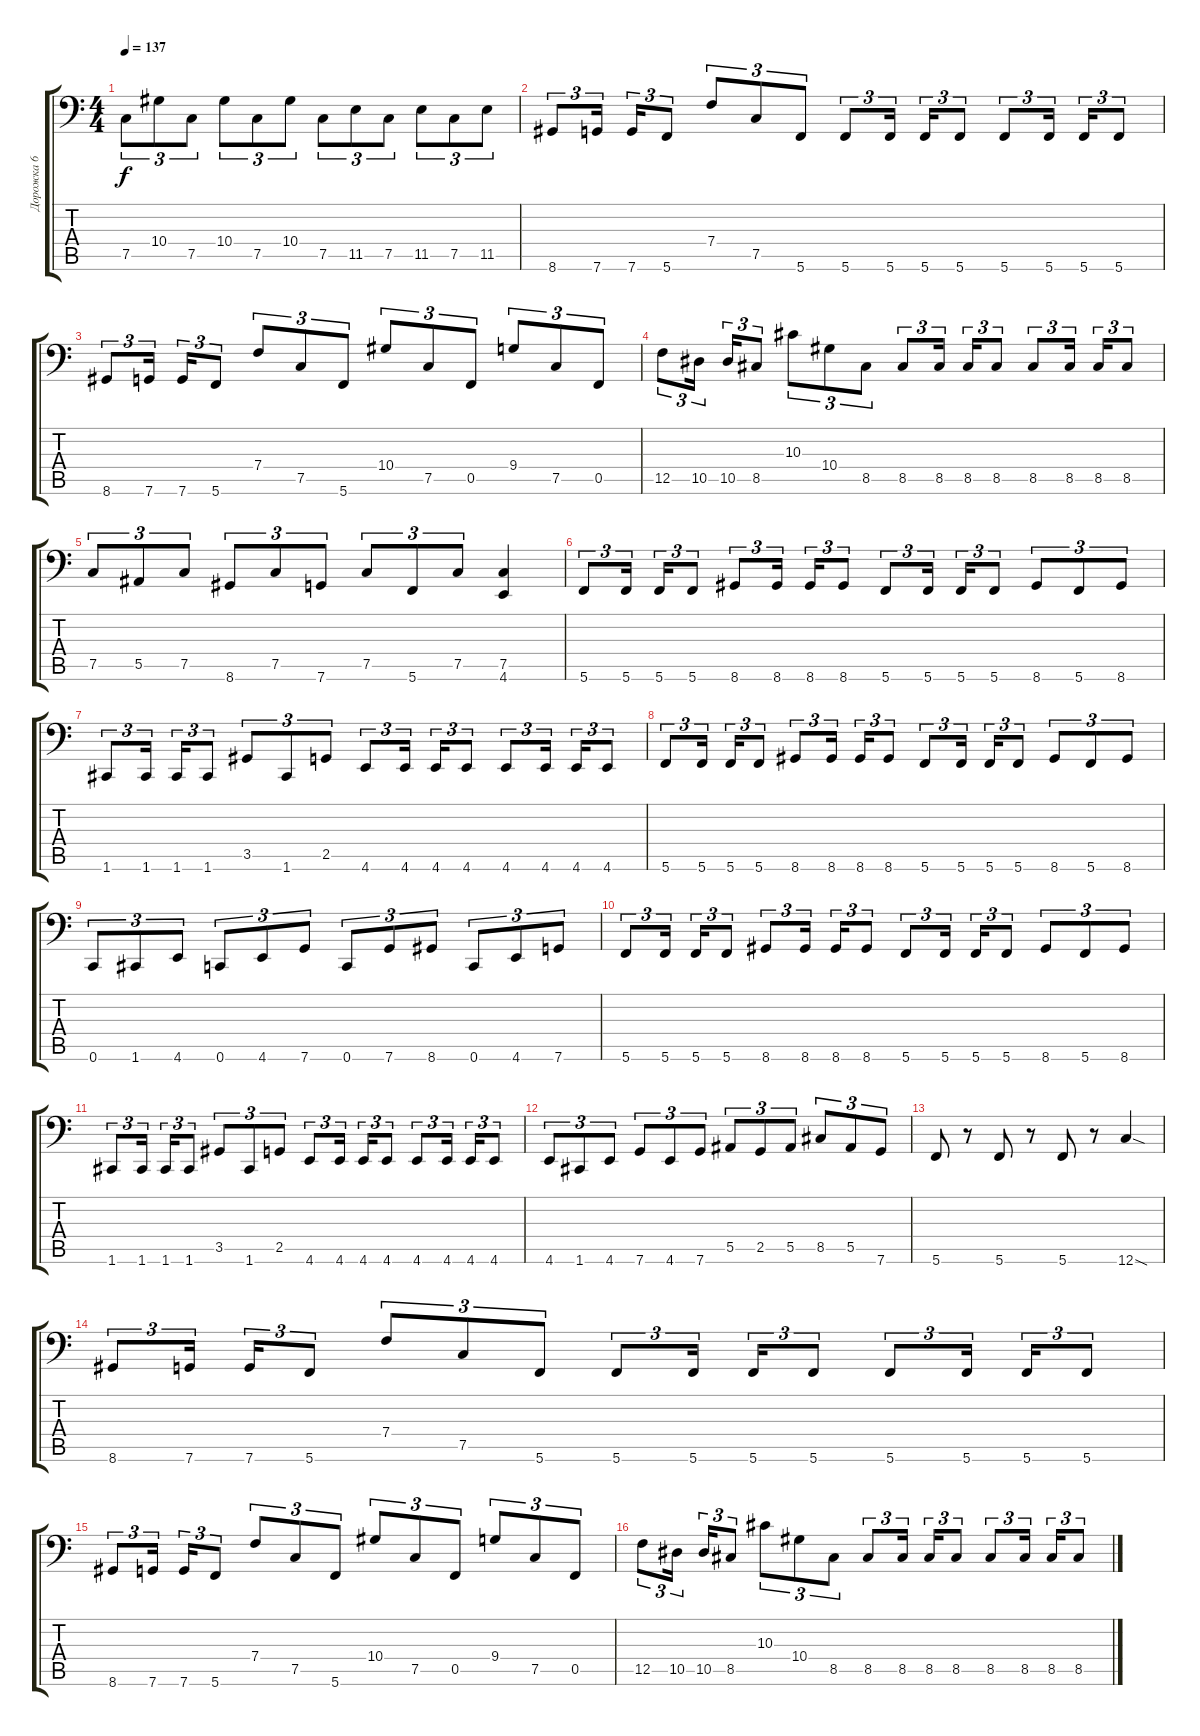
\track ("Дорожка 6" "Дорожка 6") {instrument electricbassfinger}
\staff {score tabs}
\tuning (C3 G2 Eb2 Bb1 F1 C1) {hide}
\ts (4 4)
\tempo 137
\clef f4
\ks c
7.5.8{tu (3 2) dy f} 10.4.8{tu (3 2)} 7.5.8{tu (3 2)} 10.4.8{tu (3 2)} 7.5.8{tu (3 2)} 10.4.8{tu (3 2)} 7.5.8{tu (3 2)} 11.5.8{tu (3 2)} 7.5.8{tu (3 2)} 11.5.8{tu (3 2)} 7.5.8{tu (3 2)} 11.5.8{tu (3 2)} |
8.6.8{tu (3 2)} 7.6.16{tu (3 2) beam splitsecondary} 7.6.16{tu (3 2)} 5.6.8{tu (3 2)} 7.4.8{tu (3 2)} 7.5.8{tu (3 2)} 5.6.8{tu (3 2)} 5.6.8{tu (3 2)} 5.6.16{tu (3 2) beam splitsecondary} 5.6.16{tu (3 2)} 5.6.8{tu (3 2)} 5.6.8{tu (3 2)} 5.6.16{tu (3 2) beam splitsecondary} 5.6.16{tu (3 2)} 5.6.8{tu (3 2)} |
8.6.8{tu (3 2)} 7.6.16{tu (3 2) beam splitsecondary} 7.6.16{tu (3 2)} 5.6.8{tu (3 2)} 7.4.8{tu (3 2)} 7.5.8{tu (3 2)} 5.6.8{tu (3 2)} 10.4.8{tu (3 2)} 7.5.8{tu (3 2)} 0.5.8{tu (3 2)} 9.4.8{tu (3 2)} 7.5.8{tu (3 2)} 0.5.8{tu (3 2)} |
12.5.8{tu (3 2)} 10.5.16{tu (3 2) beam splitsecondary} 10.5.16{tu (3 2)} 8.5.8{tu (3 2)} 10.3.8{tu (3 2)} 10.4.8{tu (3 2)} 8.5.8{tu (3 2)} 8.5.8{tu (3 2)} 8.5.16{tu (3 2) beam splitsecondary} 8.5.16{tu (3 2)} 8.5.8{tu (3 2)} 8.5.8{tu (3 2)} 8.5.16{tu (3 2) beam splitsecondary} 8.5.16{tu (3 2)} 8.5.8{tu (3 2)} |
7.5.8{tu (3 2)} 5.5.8{tu (3 2)} 7.5.8{tu (3 2)} 8.6.8{tu (3 2)} 7.5.8{tu (3 2)} 7.6.8{tu (3 2)} 7.5.8{tu (3 2)} 5.6.8{tu (3 2)} 7.5.8{tu (3 2)} (7.5 4.6).4 |
5.6.8{tu (3 2)} 5.6.16{tu (3 2) beam splitsecondary} 5.6.16{tu (3 2)} 5.6.8{tu (3 2)} 8.6.8{tu (3 2)} 8.6.16{tu (3 2) beam splitsecondary} 8.6.16{tu (3 2)} 8.6.8{tu (3 2)} 5.6.8{tu (3 2)} 5.6.16{tu (3 2) beam splitsecondary} 5.6.16{tu (3 2)} 5.6.8{tu (3 2)} 8.6.8{tu (3 2)} 5.6.8{tu (3 2)} 8.6.8{tu (3 2)} |
1.6.8{tu (3 2)} 1.6.16{tu (3 2) beam splitsecondary} 1.6.16{tu (3 2)} 1.6.8{tu (3 2)} 3.5.8{tu (3 2)} 1.6.8{tu (3 2)} 2.5.8{tu (3 2)} 4.6.8{tu (3 2)} 4.6.16{tu (3 2) beam splitsecondary} 4.6.16{tu (3 2)} 4.6.8{tu (3 2)} 4.6.8{tu (3 2)} 4.6.16{tu (3 2) beam splitsecondary} 4.6.16{tu (3 2)} 4.6.8{tu (3 2)} |
5.6.8{tu (3 2)} 5.6.16{tu (3 2) beam splitsecondary} 5.6.16{tu (3 2)} 5.6.8{tu (3 2)} 8.6.8{tu (3 2)} 8.6.16{tu (3 2) beam splitsecondary} 8.6.16{tu (3 2)} 8.6.8{tu (3 2)} 5.6.8{tu (3 2)} 5.6.16{tu (3 2) beam splitsecondary} 5.6.16{tu (3 2)} 5.6.8{tu (3 2)} 8.6.8{tu (3 2)} 5.6.8{tu (3 2)} 8.6.8{tu (3 2)} |
0.6.8{tu (3 2)} 1.6.8{tu (3 2)} 4.6.8{tu (3 2)} 0.6.8{tu (3 2)} 4.6.8{tu (3 2)} 7.6.8{tu (3 2)} 0.6.8{tu (3 2)} 7.6.8{tu (3 2)} 8.6.8{tu (3 2)} 0.6.8{tu (3 2)} 4.6.8{tu (3 2)} 7.6.8{tu (3 2)} |
5.6.8{tu (3 2)} 5.6.16{tu (3 2) beam splitsecondary} 5.6.16{tu (3 2)} 5.6.8{tu (3 2)} 8.6.8{tu (3 2)} 8.6.16{tu (3 2) beam splitsecondary} 8.6.16{tu (3 2)} 8.6.8{tu (3 2)} 5.6.8{tu (3 2)} 5.6.16{tu (3 2) beam splitsecondary} 5.6.16{tu (3 2)} 5.6.8{tu (3 2)} 8.6.8{tu (3 2)} 5.6.8{tu (3 2)} 8.6.8{tu (3 2)} |
1.6.8{tu (3 2)} 1.6.16{tu (3 2) beam splitsecondary} 1.6.16{tu (3 2)} 1.6.8{tu (3 2)} 3.5.8{tu (3 2)} 1.6.8{tu (3 2)} 2.5.8{tu (3 2)} 4.6.8{tu (3 2)} 4.6.16{tu (3 2) beam splitsecondary} 4.6.16{tu (3 2)} 4.6.8{tu (3 2)} 4.6.8{tu (3 2)} 4.6.16{tu (3 2) beam splitsecondary} 4.6.16{tu (3 2)} 4.6.8{tu (3 2)} |
4.6.8{tu (3 2)} 1.6.8{tu (3 2)} 4.6.8{tu (3 2)} 7.6.8{tu (3 2)} 4.6.8{tu (3 2)} 7.6.8{tu (3 2)} 5.5.8{tu (3 2)} 2.5.8{tu (3 2)} 5.5.8{tu (3 2)} 8.5.8{tu (3 2)} 5.5.8{tu (3 2)} 7.6.8{tu (3 2)} |
5.6.8 r.8 5.6.8 r.8 5.6.8 r.8 12.6{sod}.4 |
8.6.8{tu (3 2)} 7.6.16{tu (3 2) beam splitsecondary} 7.6.16{tu (3 2)} 5.6.8{tu (3 2)} 7.4.8{tu (3 2)} 7.5.8{tu (3 2)} 5.6.8{tu (3 2)} 5.6.8{tu (3 2)} 5.6.16{tu (3 2) beam splitsecondary} 5.6.16{tu (3 2)} 5.6.8{tu (3 2)} 5.6.8{tu (3 2)} 5.6.16{tu (3 2) beam splitsecondary} 5.6.16{tu (3 2)} 5.6.8{tu (3 2)} |
8.6.8{tu (3 2)} 7.6.16{tu (3 2) beam splitsecondary} 7.6.16{tu (3 2)} 5.6.8{tu (3 2)} 7.4.8{tu (3 2)} 7.5.8{tu (3 2)} 5.6.8{tu (3 2)} 10.4.8{tu (3 2)} 7.5.8{tu (3 2)} 0.5.8{tu (3 2)} 9.4.8{tu (3 2)} 7.5.8{tu (3 2)} 0.5.8{tu (3 2)} |
12.5.8{tu (3 2)} 10.5.16{tu (3 2) beam splitsecondary} 10.5.16{tu (3 2)} 8.5.8{tu (3 2)} 10.3.8{tu (3 2)} 10.4.8{tu (3 2)} 8.5.8{tu (3 2)} 8.5.8{tu (3 2)} 8.5.16{tu (3 2) beam splitsecondary} 8.5.16{tu (3 2)} 8.5.8{tu (3 2)} 8.5.8{tu (3 2)} 8.5.16{tu (3 2) beam splitsecondary} 8.5.16{tu (3 2)} 8.5.8{tu (3 2)}
